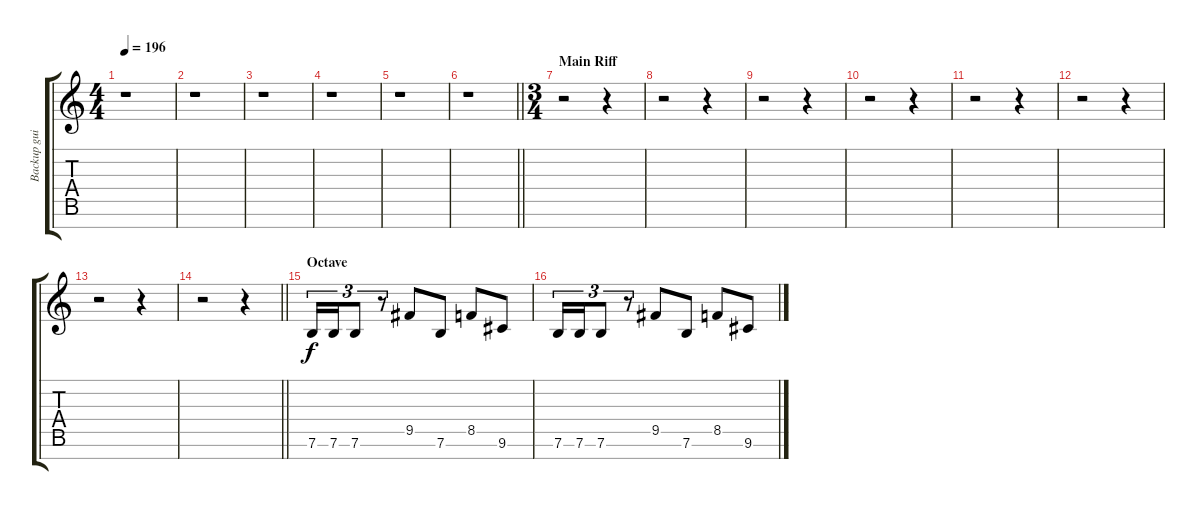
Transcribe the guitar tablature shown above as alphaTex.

\track ("Backup guitars" "Backup gui") {instrument distortionguitar}
\staff {score tabs}
\tuning (E4 B3 G3 D3 A2 E2 B1) {hide}
\ts (4 4)
\tempo 196
\clef g2
\ks c
r.1{dy f} |
r.1 |
r.1 |
r.1 |
r.1 |
\barLineRight lightlight
r.1 |
\ts (3 4)
\section ("" "Main Riff")
r.2 r.4 |
r.2 r.4 |
r.2 r.4 |
r.2 r.4 |
r.2 r.4 |
r.2 r.4 |
r.2 r.4 |
\barLineRight lightlight
r.2 r.4 |
\section ("" "Octave")
7.6.16{tu (3 2)} 7.6.16{tu (3 2)} 7.6.8{tu (3 2)} r.8{tu (3 2)} 9.5.8 7.6.8 8.5.8 9.6.8 |
7.6.16{tu (3 2)} 7.6.16{tu (3 2)} 7.6.8{tu (3 2)} r.8{tu (3 2)} 9.5.8 7.6.8 8.5.8 9.6.8
